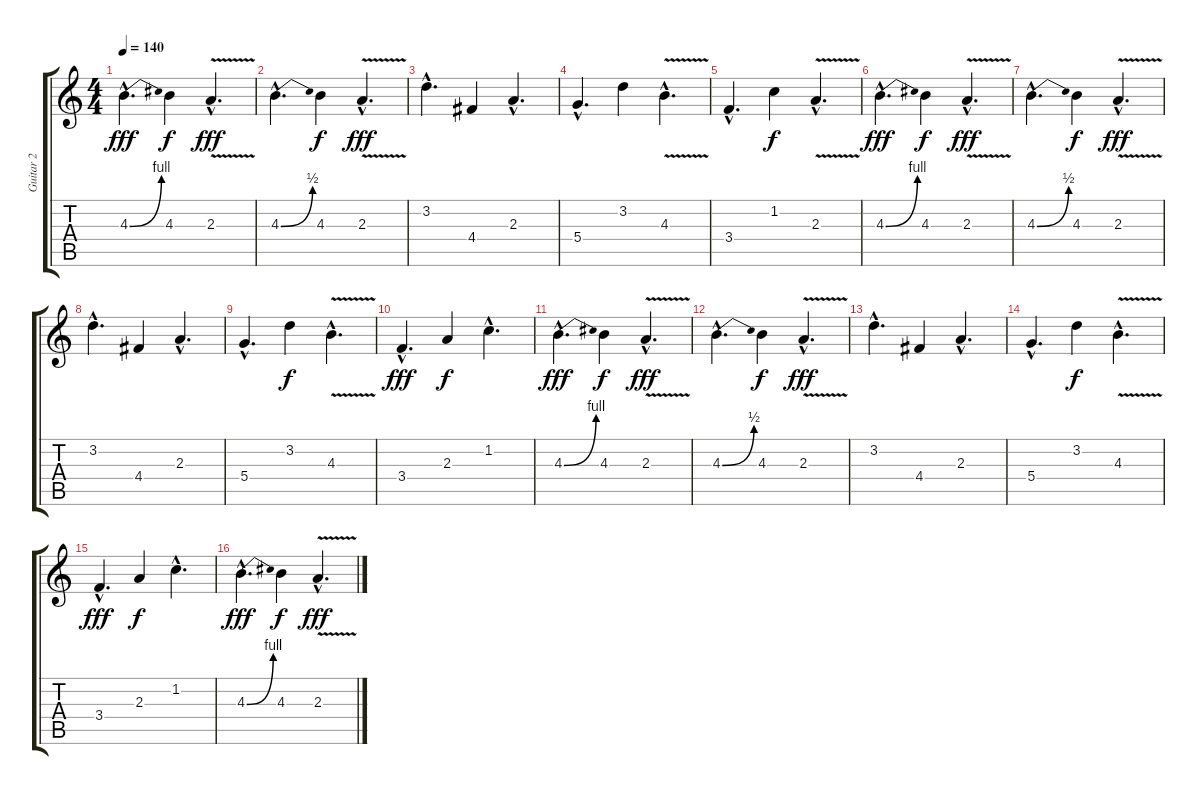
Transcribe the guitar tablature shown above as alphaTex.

\track ("Guitar 2" "Guitar 2") {instrument overdrivenguitar}
\staff {score tabs}
\tuning (E4 B3 G3 D3 A2 E2) {hide}
\ts (4 4)
\tempo 140
\clef g2
\ks c
4.3{be (bend 0 0 60 4) hac}.4{d dy fff} 4.3.4{dy f} 2.3{v hac}.4{d dy fff} |
4.3{be (bend 0 0 60 2) hac}.4{d} 4.3.4{dy f} 2.3{v hac}.4{d dy fff} |
3.2{hac}.4{d} 4.4.4 2.3{hac}.4{d} |
5.4{hac}.4{d} 3.2.4 4.3{v hac}.4{d} |
3.4{hac}.4{d} 1.2.4{dy f} 2.3{v hac}.4{d} |
4.3{be (bend 0 0 60 4) hac}.4{d dy fff} 4.3.4{dy f} 2.3{v hac}.4{d dy fff} |
4.3{be (bend 0 0 60 2) hac}.4{d} 4.3.4{dy f} 2.3{v hac}.4{d dy fff} |
3.2{hac}.4{d} 4.4.4 2.3{hac}.4{d} |
5.4{hac}.4{d} 3.2.4{dy f} 4.3{v hac}.4{d} |
3.4{hac}.4{d dy fff} 2.3.4{dy f} 1.2{hac}.4{d} |
4.3{be (bend 0 0 60 4) hac}.4{d dy fff} 4.3.4{dy f} 2.3{v hac}.4{d dy fff} |
4.3{be (bend 0 0 60 2) hac}.4{d} 4.3.4{dy f} 2.3{v hac}.4{d dy fff} |
3.2{hac}.4{d} 4.4.4 2.3{hac}.4{d} |
5.4{hac}.4{d} 3.2.4{dy f} 4.3{v hac}.4{d} |
3.4{hac}.4{d dy fff} 2.3.4{dy f} 1.2{hac}.4{d} |
4.3{be (bend 0 0 60 4) hac}.4{d dy fff} 4.3.4{dy f} 2.3{v hac}.4{d dy fff}
